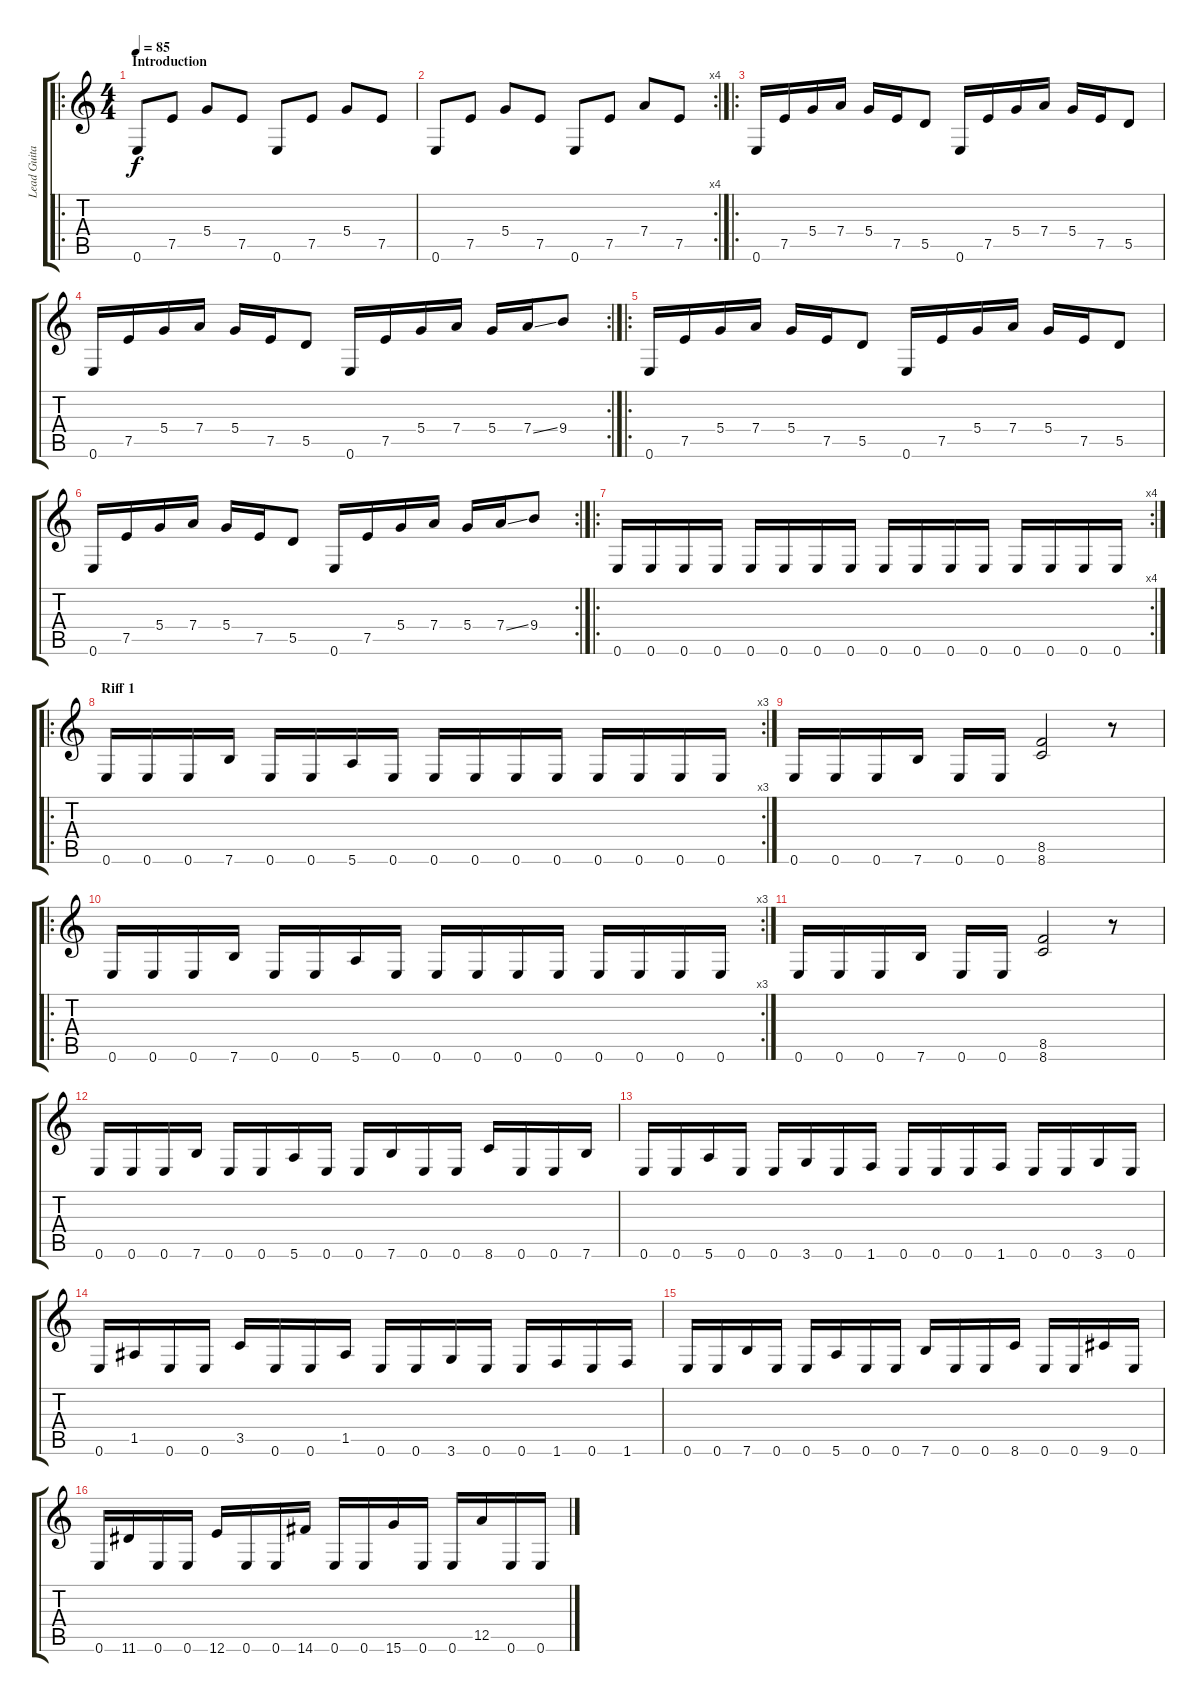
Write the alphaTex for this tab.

\track ("Lead Guitar" "Lead Guita") {instrument distortionguitar}
\staff {score tabs}
\tuning (E4 B3 G3 D3 A2 E2) {hide}
\ro
\ts (4 4)
\section ("" "Introduction")
\tempo 85
\clef g2
\ks c
0.6.8{dy f instrument distortionguitar} 7.5.8 5.4.8 7.5.8 0.6.8 7.5.8 5.4.8 7.5.8 |
\rc 4
0.6.8 7.5.8 5.4.8 7.5.8 0.6.8 7.5.8 7.4.8 7.5.8 |
\ro
0.6.16 7.5.16 5.4.16 7.4.16 5.4.16 7.5.16 5.5.8 0.6.16 7.5.16 5.4.16 7.4.16 5.4.16 7.5.16 5.5.8 |
\rc 2
0.6.16 7.5.16 5.4.16 7.4.16 5.4.16 7.5.16 5.5.8 0.6.16 7.5.16 5.4.16 7.4.16 5.4.16 7.4{ss}.16 9.4.8 |
\ro
0.6.16 7.5.16 5.4.16 7.4.16 5.4.16 7.5.16 5.5.8 0.6.16 7.5.16 5.4.16 7.4.16 5.4.16 7.5.16 5.5.8 |
\rc 2
0.6.16 7.5.16 5.4.16 7.4.16 5.4.16 7.5.16 5.5.8 0.6.16 7.5.16 5.4.16 7.4.16 5.4.16 7.4{ss}.16 9.4.8 |
\ro
\rc 4
0.6.16 0.6.16 0.6.16 0.6.16 0.6.16 0.6.16 0.6.16 0.6.16 0.6.16 0.6.16 0.6.16 0.6.16 0.6.16 0.6.16 0.6.16 0.6.16 |
\ro
\rc 3
\section ("" "Riff 1")
0.6.16 0.6.16 0.6.16 7.6.16 0.6.16 0.6.16 5.6.16 0.6.16 0.6.16 0.6.16 0.6.16 0.6.16 0.6.16 0.6.16 0.6.16 0.6.16 |
0.6.16 0.6.16 0.6.16 7.6.16 0.6.16 0.6.16 (8.5 8.6).2 r.8 |
\ro
\rc 3
0.6.16 0.6.16 0.6.16 7.6.16 0.6.16 0.6.16 5.6.16 0.6.16 0.6.16 0.6.16 0.6.16 0.6.16 0.6.16 0.6.16 0.6.16 0.6.16 |
0.6.16 0.6.16 0.6.16 7.6.16 0.6.16 0.6.16 (8.5 8.6).2 r.8 |
0.6.16 0.6.16 0.6.16 7.6.16 0.6.16 0.6.16 5.6.16 0.6.16 0.6.16 7.6.16 0.6.16 0.6.16 8.6.16 0.6.16 0.6.16 7.6.16 |
0.6.16 0.6.16 5.6.16 0.6.16 0.6.16 3.6.16 0.6.16 1.6.16 0.6.16 0.6.16 0.6.16 1.6.16 0.6.16 0.6.16 3.6.16 0.6.16 |
0.6.16 1.5.16 0.6.16 0.6.16 3.5.16 0.6.16 0.6.16 1.5.16 0.6.16 0.6.16 3.6.16 0.6.16 0.6.16 1.6.16 0.6.16 1.6.16 |
0.6.16 0.6.16 7.6.16 0.6.16 0.6.16 5.6.16 0.6.16 0.6.16 7.6.16 0.6.16 0.6.16 8.6.16 0.6.16 0.6.16 9.6.16 0.6.16 |
0.6.16 11.6.16 0.6.16 0.6.16 12.6.16 0.6.16 0.6.16 14.6.16 0.6.16 0.6.16 15.6.16 0.6.16 0.6.16 12.5.16 0.6.16 0.6.16
